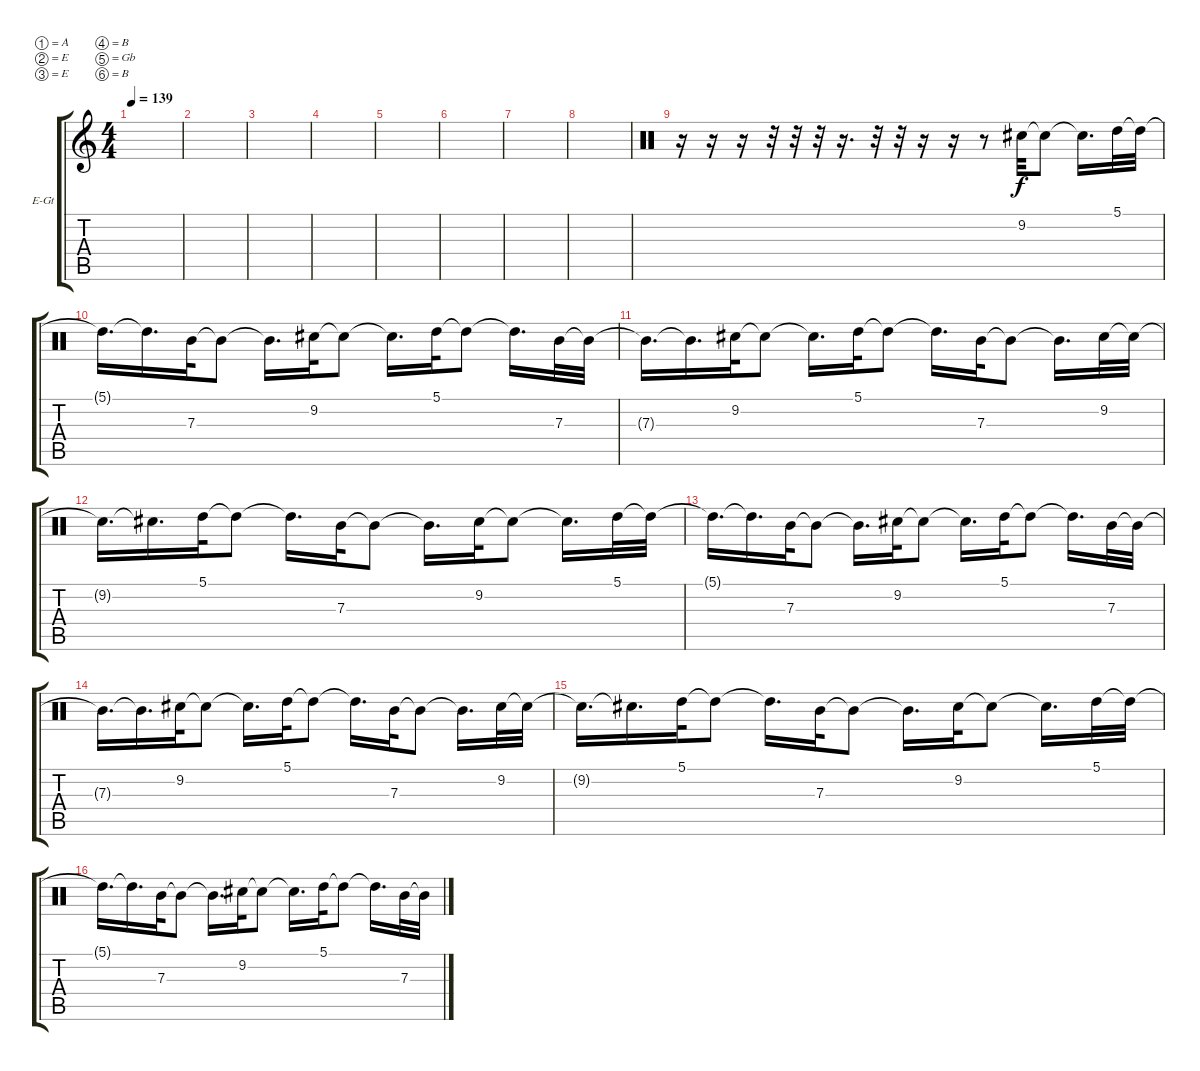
\bracketExtendMode groupsimilarinstruments
\firstSystemTrackNameOrientation horizontal
\otherSystemsTrackNameOrientation horizontal
\track ("Harry Lead" "E-Gt") {instrument electricguitarclean}
\staff {score tabs}
\tuning (A3 E3 E3 B2 Gb2 B1)
\ts (4 4)
\tempo 139
\clef g2
\scale
0.333333
\ks c
|
\scale
0.333333 |
\scale
0.333333 |
\scale
0.333333 |
\scale
0.333333 |
\scale
0.333333 |
\scale
0.333333 |
\scale
0.333333 |
\clef neutral
\scale
0.333333 r.16 r.16 r.16 r.32 r.32 r.32 r.16{d} r.32 r.32 r.16 r.16 r.8 9.2.32 9.2{t}.8 9.2{t}.16{d} 5.1.32 5.1{t}.32 |
\scale
0.333333 5.1{t}.16{d} 5.1{t}.16{d} 7.3.32 7.3{t}.8 7.3{t}.16{d} 9.2.32 9.2{t}.8 9.2{t}.16{d} 5.1.32 5.1{t}.8 5.1{t}.16{d} 7.3.32 7.3{t}.32 |
\scale
0.333333 7.3{t}.16{d} 7.3{t}.16{d} 9.2.32 9.2{t}.8 9.2{t}.16{d} 5.1.32 5.1{t}.8 5.1{t}.16{d} 7.3.32 7.3{t}.8 7.3{t}.16{d} 9.2.32 9.2{t}.32 |
\scale
0.333333 9.2{t}.16{d} 9.2{t}.16{d} 5.1.32 5.1{t}.8 5.1{t}.16{d} 7.3.32 7.3{t}.8 7.3{t}.16{d} 9.2.32 9.2{t}.8 9.2{t}.16{d} 5.1.32 5.1{t}.32 |
\scale
0.333333 5.1{t}.16{d} 5.1{t}.16{d} 7.3.32 7.3{t}.8 7.3{t}.16{d} 9.2.32 9.2{t}.8 9.2{t}.16{d} 5.1.32 5.1{t}.8 5.1{t}.16{d} 7.3.32 7.3{t}.32 |
\scale
0.333333 7.3{t}.16{d} 7.3{t}.16{d} 9.2.32 9.2{t}.8 9.2{t}.16{d} 5.1.32 5.1{t}.8 5.1{t}.16{d} 7.3.32 7.3{t}.8 7.3{t}.16{d} 9.2.32 9.2{t}.32 |
\scale
0.333333 9.2{t}.16{d} 9.2{t}.16{d} 5.1.32 5.1{t}.8 5.1{t}.16{d} 7.3.32 7.3{t}.8 7.3{t}.16{d} 9.2.32 9.2{t}.8 9.2{t}.16{d} 5.1.32 5.1{t}.32 |
\scale
0.333333 5.1{t}.16{d} 5.1{t}.16{d} 7.3.32 7.3{t}.8 7.3{t}.16{d} 9.2.32 9.2{t}.8 9.2{t}.16{d} 5.1.32 5.1{t}.8 5.1{t}.16{d} 7.3.32 7.3{t}.32
